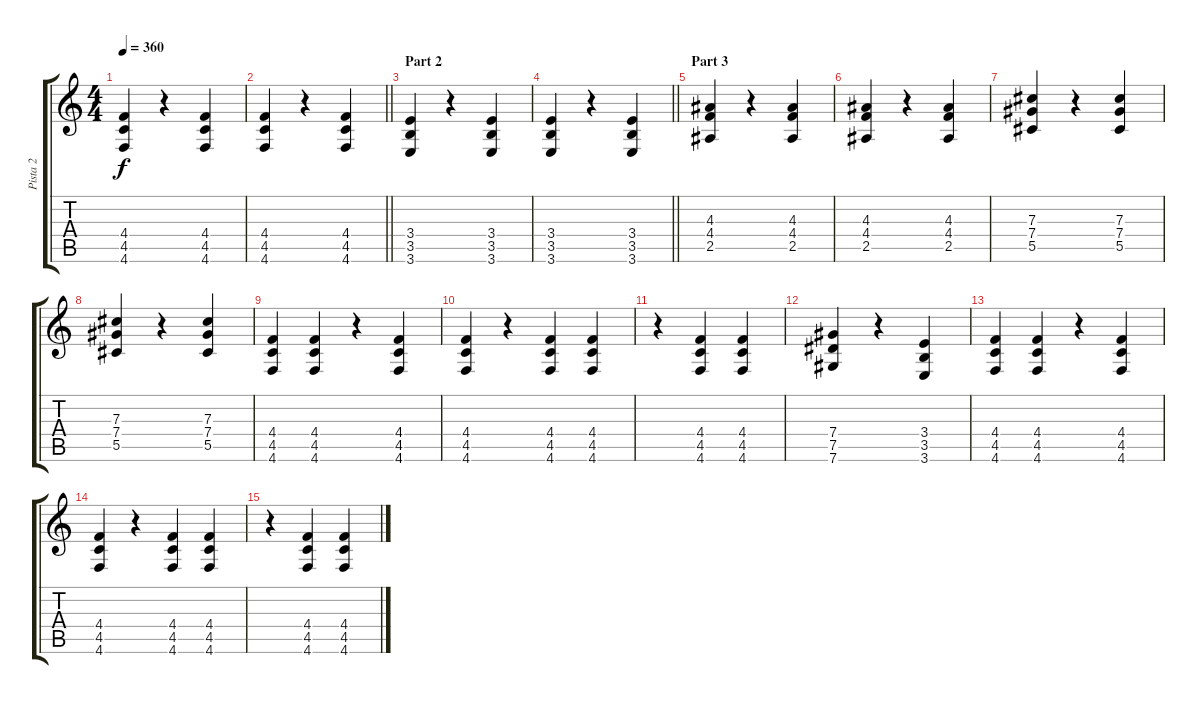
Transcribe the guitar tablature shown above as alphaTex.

\track ("Pista 2" "Pista 2") {instrument overdrivenguitar}
\staff {score tabs}
\tuning (Eb4 Bb3 Gb3 Db3 Ab2 Db2) {hide}
\ts (4 4)
\tempo 360
\clef g2
\ks c
(4.4 4.5 4.6).4{dy f} r.4 (4.4 4.5 4.6).4 |
\barLineRight lightlight
(4.4 4.5 4.6).4 r.4 (4.4 4.5 4.6).4 |
\section ("" "Part 2")
(3.4 3.5 3.6).4 r.4 (3.4 3.5 3.6).4 |
\barLineRight lightlight
(3.4 3.5 3.6).4 r.4 (3.4 3.5 3.6).4 |
\section ("" "Part 3")
(4.3 4.4 2.5).4 r.4 (4.3 4.4 2.5).4 |
(4.3 4.4 2.5).4 r.4 (4.3 4.4 2.5).4 |
(7.3 7.4 5.5).4 r.4 (7.3 7.4 5.5).4 |
(7.3 7.4 5.5).4 r.4 (7.3 7.4 5.5).4 |
(4.4 4.5 4.6).4 (4.4 4.5 4.6).4 r.4 (4.4 4.5 4.6).4 |
(4.4 4.5 4.6).4 r.4 (4.4 4.5 4.6).4 (4.4 4.5 4.6).4 |
r.4 (4.4 4.5 4.6).4 (4.4 4.5 4.6).4 |
(7.4 7.5 7.6).4 r.4 (3.4 3.5 3.6).4 |
(4.4 4.5 4.6).4 (4.4 4.5 4.6).4 r.4 (4.4 4.5 4.6).4 |
(4.4 4.5 4.6).4 r.4 (4.4 4.5 4.6).4 (4.4 4.5 4.6).4 |
r.4 (4.4 4.5 4.6).4 (4.4 4.5 4.6).4
